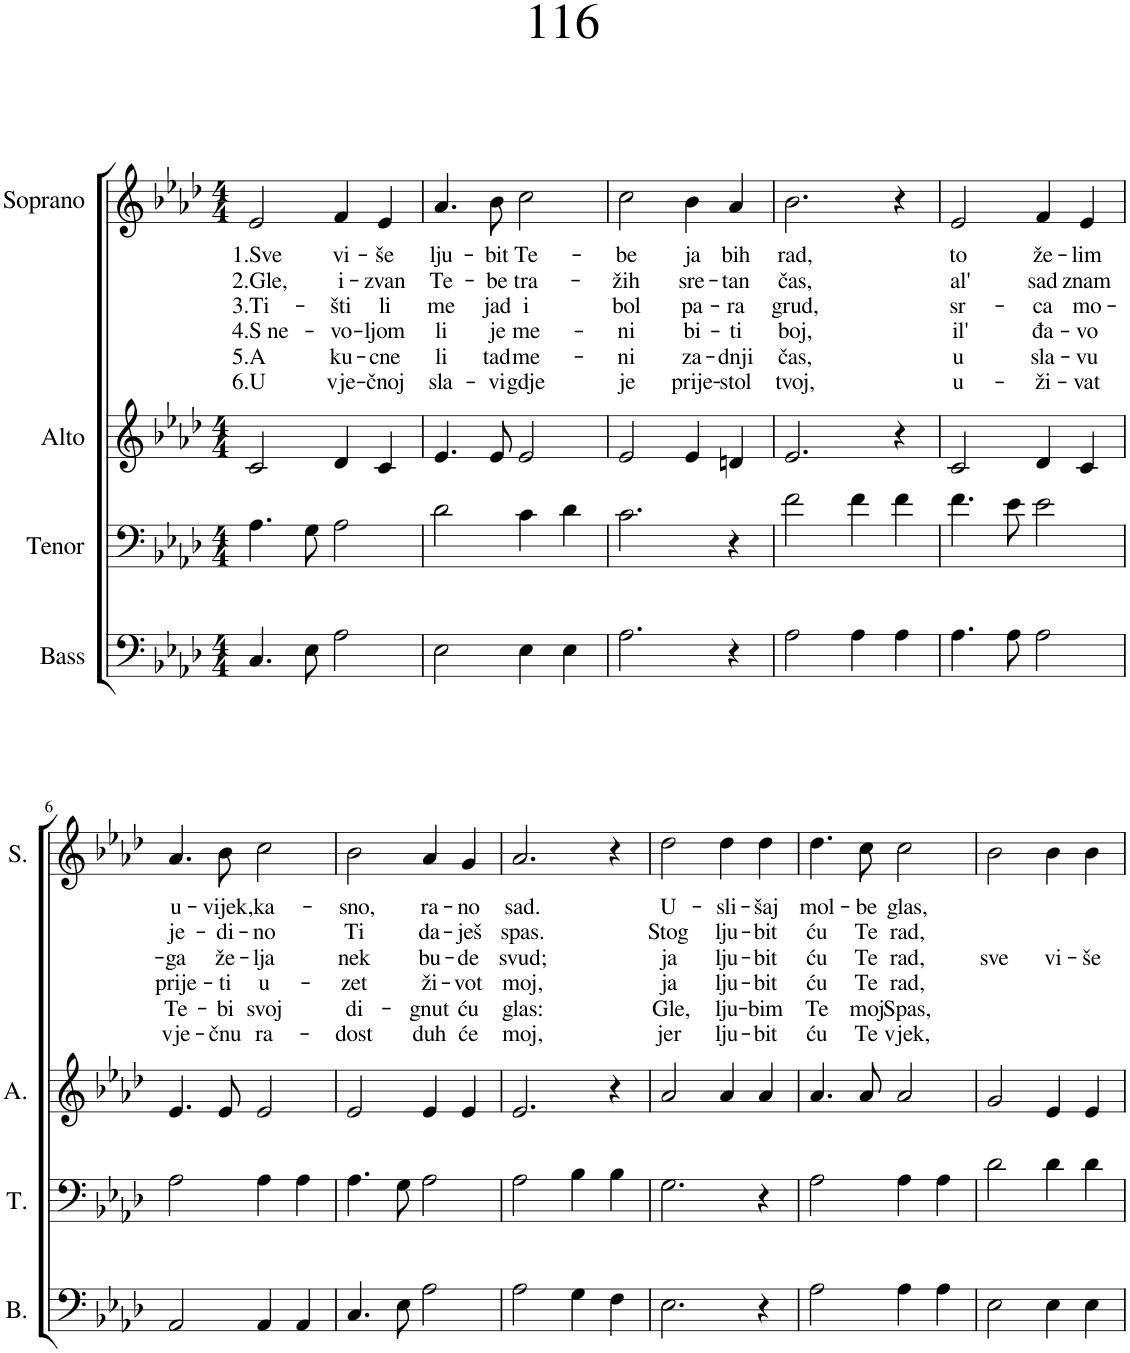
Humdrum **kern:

**kern	**kern	**kern	**kern	**text	**text	**text	**text	**text	**text
*part4	*part3	*part2	*part1	*part1	*part1	*part1	*part1	*part1	*part1
*staff4	*staff3	*staff2	*staff1	*staff1	*staff1	*staff1	*staff1	*staff1	*staff1
*I"Bass	*I"Tenor	*I"Alto	*I"Soprano	*	*	*	*	*	*
*I'B.	*I'T.	*I'A.	*I'S.	*	*	*	*	*	*
*clefF4	*clefF4	*clefG2	*clefG2	*	*	*	*	*	*
*k[b-e-a-d-]	*k[b-e-a-d-]	*k[b-e-a-d-]	*k[b-e-a-d-]	*	*	*	*	*	*
*M4/4	*M4/4	*M4/4	*M4/4	*	*	*	*	*	*
=1	=1	=1	=1	=1	=1	=1	=1	=1	=1
!	!	!	!	!LO:LY:b	!LO:LY:b	!LO:LY:b	!LO:LY:b	!LO:LY:b	!LO:LY:b
4.C/	4.A-\	2c/	2e-/	1.Sve	2.Gle,	3.Ti-	4.S ne-	5.A	6.U
8E-\	8G\	.	.	.	.	.	.	.	.
!	!	!	!	!LO:LY:b	!LO:LY:b	!LO:LY:b	!LO:LY:b	!LO:LY:b	!LO:LY:b
2A-\	2A-\	4d-/	4f/	vi-	i-	-šti	-vo-	ku-	vje-
!	!	!	!	!LO:LY:b	!LO:LY:b	!LO:LY:b	!LO:LY:b	!LO:LY:b	!LO:LY:b
.	.	4c/	4e-/	-še	-zvan	li	-ljom	-cne	-čnoj
=2	=2	=2	=2	=2	=2	=2	=2	=2	=2
!	!	!	!	!LO:LY:b	!LO:LY:b	!LO:LY:b	!LO:LY:b	!LO:LY:b	!LO:LY:b
2E-\	2d-\	4.e-/	4.a-/	lju-	Te-	me	li	li	sla-
!	!	!	!	!LO:LY:b	!LO:LY:b	!LO:LY:b	!LO:LY:b	!LO:LY:b	!LO:LY:b
.	.	8e-/	8b-\	-bit	-be	jad	je	tad	-vi
!	!	!	!	!LO:LY:b	!LO:LY:b	!LO:LY:b	!LO:LY:b	!LO:LY:b	!LO:LY:b
4E-\	4c\	2e-/	2cc\	Te-	tra-	i	me-	me-	gdje
4E-\	4d-\	.	.	.	.	.	.	.	.
=3	=3	=3	=3	=3	=3	=3	=3	=3	=3
!	!	!	!	!LO:LY:b	!LO:LY:b	!LO:LY:b	!LO:LY:b	!LO:LY:b	!LO:LY:b
2.A-\	2.c\	2e-/	2cc\	-be	-žih	bol	-ni	-ni	je
!	!	!	!	!LO:LY:b	!LO:LY:b	!LO:LY:b	!LO:LY:b	!LO:LY:b	!LO:LY:b
.	.	4e-/	4b-\	ja	sre-	pa-	bi-	za-	prije-
!	!	!	!	!LO:LY:b	!LO:LY:b	!LO:LY:b	!LO:LY:b	!LO:LY:b	!LO:LY:b
4r	4r	4dn/	4a-/	bih	-tan	-ra	-ti	-dnji	-stol
=4	=4	=4	=4	=4	=4	=4	=4	=4	=4
!	!	!	!	!LO:LY:b	!LO:LY:b	!LO:LY:b	!LO:LY:b	!LO:LY:b	!LO:LY:b
2A-\	2f\	2.e-/	2.b-\	rad,	čas,	grud,	boj,	čas,	tvoj,
4A-\	4f\	.	.	.	.	.	.	.	.
4A-\	4f\	4r	4r	.	.	.	.	.	.
=5	=5	=5	=5	=5	=5	=5	=5	=5	=5
!	!	!	!	!LO:LY:b	!LO:LY:b	!LO:LY:b	!LO:LY:b	!LO:LY:b	!LO:LY:b
4.A-\	4.f\	2c/	2e-/	to	al'	sr-	il'	u	u-
8A-\	8e-\	.	.	.	.	.	.	.	.
!	!	!	!	!LO:LY:b	!LO:LY:b	!LO:LY:b	!LO:LY:b	!LO:LY:b	!LO:LY:b
2A-\	2e-\	4d-/	4f/	že-	sad	-ca	đa-	sla-	-ži-
!	!	!	!	!LO:LY:b	!LO:LY:b	!LO:LY:b	!LO:LY:b	!LO:LY:b	!LO:LY:b
.	.	4c/	4e-/	-lim	znam	mo-	-vo	-vu	-vat
!!LO:LB:g=z
=6	=6	=6	=6	=6	=6	=6	=6	=6	=6
!	!	!	!	!LO:LY:b	!LO:LY:b	!LO:LY:b	!LO:LY:b	!LO:LY:b	!LO:LY:b
2AA-/	2A-\	4.e-/	4.a-/	u-	je-	-ga	prije-	Te-	vje-
!	!	!	!	!LO:LY:b	!LO:LY:b	!LO:LY:b	!LO:LY:b	!LO:LY:b	!LO:LY:b
.	.	8e-/	8b-\	-vijek,	-di-	že-	-ti	-bi	-čnu
!	!	!	!	!LO:LY:b	!LO:LY:b	!LO:LY:b	!LO:LY:b	!LO:LY:b	!LO:LY:b
4AA-/	4A-\	2e-/	2cc\	ka-	-no	-lja	u-	svoj	ra-
4AA-/	4A-\	.	.	.	.	.	.	.	.
=7	=7	=7	=7	=7	=7	=7	=7	=7	=7
!	!	!	!	!LO:LY:b	!LO:LY:b	!LO:LY:b	!LO:LY:b	!LO:LY:b	!LO:LY:b
4.C/	4.A-\	2e-/	2b-\	-sno,	Ti	nek	-zet	di-	-dost
8E-\	8G\	.	.	.	.	.	.	.	.
!	!	!	!	!LO:LY:b	!LO:LY:b	!LO:LY:b	!LO:LY:b	!LO:LY:b	!LO:LY:b
2A-\	2A-\	4e-/	4a-/	ra-	da-	bu-	ži-	-gnut	duh
!	!	!	!	!LO:LY:b	!LO:LY:b	!LO:LY:b	!LO:LY:b	!LO:LY:b	!LO:LY:b
.	.	4e-/	4g/	-no	-ješ	-de	-vot	ću	će
=8	=8	=8	=8	=8	=8	=8	=8	=8	=8
!	!	!	!	!LO:LY:b	!LO:LY:b	!LO:LY:b	!LO:LY:b	!LO:LY:b	!LO:LY:b
2A-\	2A-\	2.e-/	2.a-/	sad.	spas.	svud;	moj,	glas:	moj,
4G\	4B-\	.	.	.	.	.	.	.	.
4F\	4B-\	4r	4r	.	.	.	.	.	.
=9	=9	=9	=9	=9	=9	=9	=9	=9	=9
!	!	!	!	!LO:LY:b	!LO:LY:b	!LO:LY:b	!LO:LY:b	!LO:LY:b	!LO:LY:b
2.E-\	2.G\	2a-/	2dd-\	U-	Stog	ja	ja	Gle,	jer
!	!	!	!	!LO:LY:b	!LO:LY:b	!LO:LY:b	!LO:LY:b	!LO:LY:b	!LO:LY:b
.	.	4a-/	4dd-\	-sli-	lju-	lju-	lju-	lju-	lju-
!	!	!	!	!LO:LY:b	!LO:LY:b	!LO:LY:b	!LO:LY:b	!LO:LY:b	!LO:LY:b
4r	4r	4a-/	4dd-\	-šaj	-bit	-bit	-bit	-bim	-bit
=10	=10	=10	=10	=10	=10	=10	=10	=10	=10
!	!	!	!	!LO:LY:b	!LO:LY:b	!LO:LY:b	!LO:LY:b	!LO:LY:b	!LO:LY:b
2A-\	2A-\	4.a-/	4.dd-\	mol-	ću	ću	ću	Te	ću
!	!	!	!	!LO:LY:b	!LO:LY:b	!LO:LY:b	!LO:LY:b	!LO:LY:b	!LO:LY:b
.	.	8a-/	8cc\	-be	Te	Te	Te	moj	Te
!	!	!	!	!LO:LY:b	!LO:LY:b	!LO:LY:b	!LO:LY:b	!LO:LY:b	!LO:LY:b
4A-\	4A-\	2a-/	2cc\	glas,	rad,	rad,	rad,	Spas,	vjek,
4A-\	4A-\	.	.	.	.	.	.	.	.
=11	=11	=11	=11	=11	=11	=11	=11	=11	=11
!	!	!	!	!	!	!LO:LY:b	!	!	!
2E-\	2d-\	2g/	2b-\	.	.	sve	.	.	.
!	!	!	!	!	!	!LO:LY:b	!	!	!
4E-\	4d-\	4e-/	4b-\	.	.	vi-	.	.	.
!	!	!	!	!	!	!LO:LY:b	!	!	!
4E-\	4d-\	4e-/	4b-\	.	.	-še	.	.	.
=	=	=	=	=	=	=	=	=	=
*-	*-	*-	*-	*-	*-	*-	*-	*-	*-
